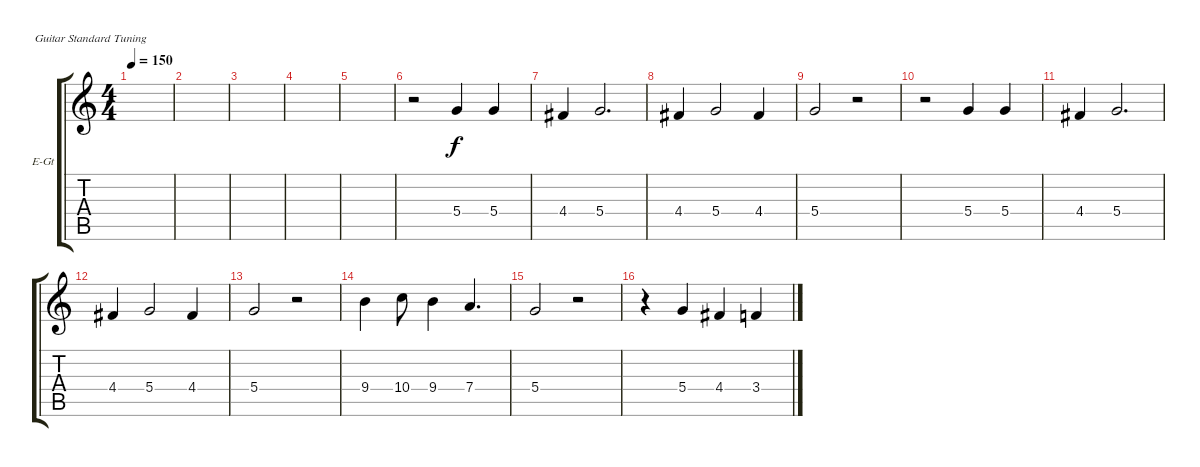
\defaultSystemsLayout 4
\bracketExtendMode groupsimilarinstruments
\firstSystemTrackNameOrientation horizontal
\otherSystemsTrackNameOrientation horizontal
\track ("В. Бутусов (Вокал)" "E-Gt") {instrument electricguitarclean}
\staff {score tabs}
\tuning (E4 B3 G3 D3 A2 E2)
\ts (4 4)
\tempo 150
\clef g2
\ks c
|
|
|
|
|
r.2 5.4.4 5.4.4 |
4.4.4 5.4.2{d} |
4.4.4 5.4.2 4.4.4 |
5.4.2 r.2 |
r.2 5.4.4 5.4.4 |
4.4.4 5.4.2{d} |
4.4.4 5.4.2 4.4.4 |
5.4.2 r.2 |
9.4.4 10.4.8 9.4.4 7.4.4{d} |
5.4.2 r.2 |
r.4 5.4.4 4.4.4 3.4.4
